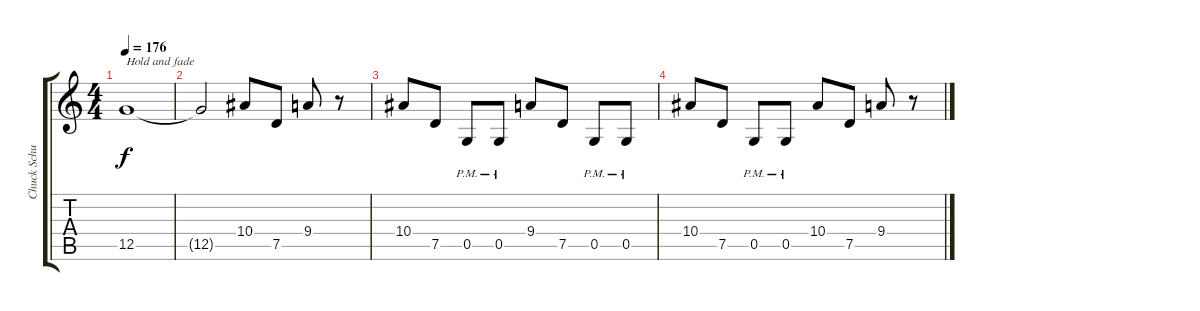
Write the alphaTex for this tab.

\track ("Chuck Schuldiner " "Chuck Schu") {instrument distortionguitar}
\staff {score tabs}
\tuning (D4 A3 F3 C3 G2 D2) {hide}
\ts (4 4)
\tempo 176
\clef g2
\ks c
12.5.1{txt "Hold and fade" dy f} |
12.5{t}.2 10.4.8 7.5.8 9.4.8 r.8 |
10.4.8 7.5.8 0.5{pm}.8 0.5{pm}.8 9.4.8 7.5.8 0.5{pm}.8 0.5{pm}.8 |
10.4.8 7.5.8 0.5{pm}.8 0.5{pm}.8 10.4.8 7.5.8 9.4.8 r.8
